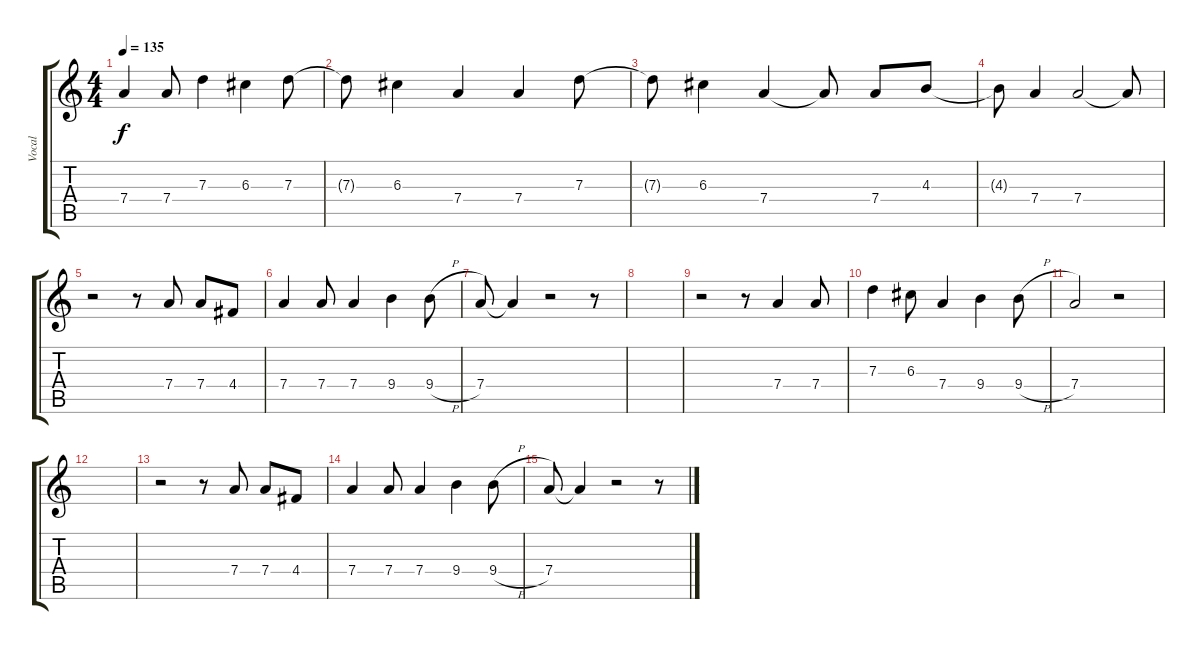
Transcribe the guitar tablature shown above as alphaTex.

\track ("Vocal" "Vocal") {instrument distortionguitar}
\staff {score tabs}
\tuning (E4 B3 G3 D3 A2 E2) {hide}
\ts (4 4)
\tempo 135
\clef g2
\ks c
7.4.4{dy f} 7.4.8 7.3.4 6.3.4 7.3.8 |
7.3{t}.8 6.3.4 7.4.4 7.4.4 7.3.8 |
7.3{t}.8 6.3.4 7.4.4 7.4{t}.8 7.4.8 4.3.8 |
4.3{t}.8 7.4.4 7.4.2 7.4{t}.8 |
r.2 r.8 7.4.8 7.4.8 4.4.8 |
7.4.4 7.4.8 7.4.4 9.4.4 9.4{h}.8 |
7.4.8 7.4{t}.4 r.2 r.8 |
|
r.2 r.8 7.4.4 7.4.8 |
7.3.4 6.3.8 7.4.4 9.4.4 9.4{h}.8 |
7.4.2 r.2 |
|
r.2 r.8 7.4.8 7.4.8 4.4.8 |
7.4.4 7.4.8 7.4.4 9.4.4 9.4{h}.8 |
7.4.8 7.4{t}.4 r.2 r.8
